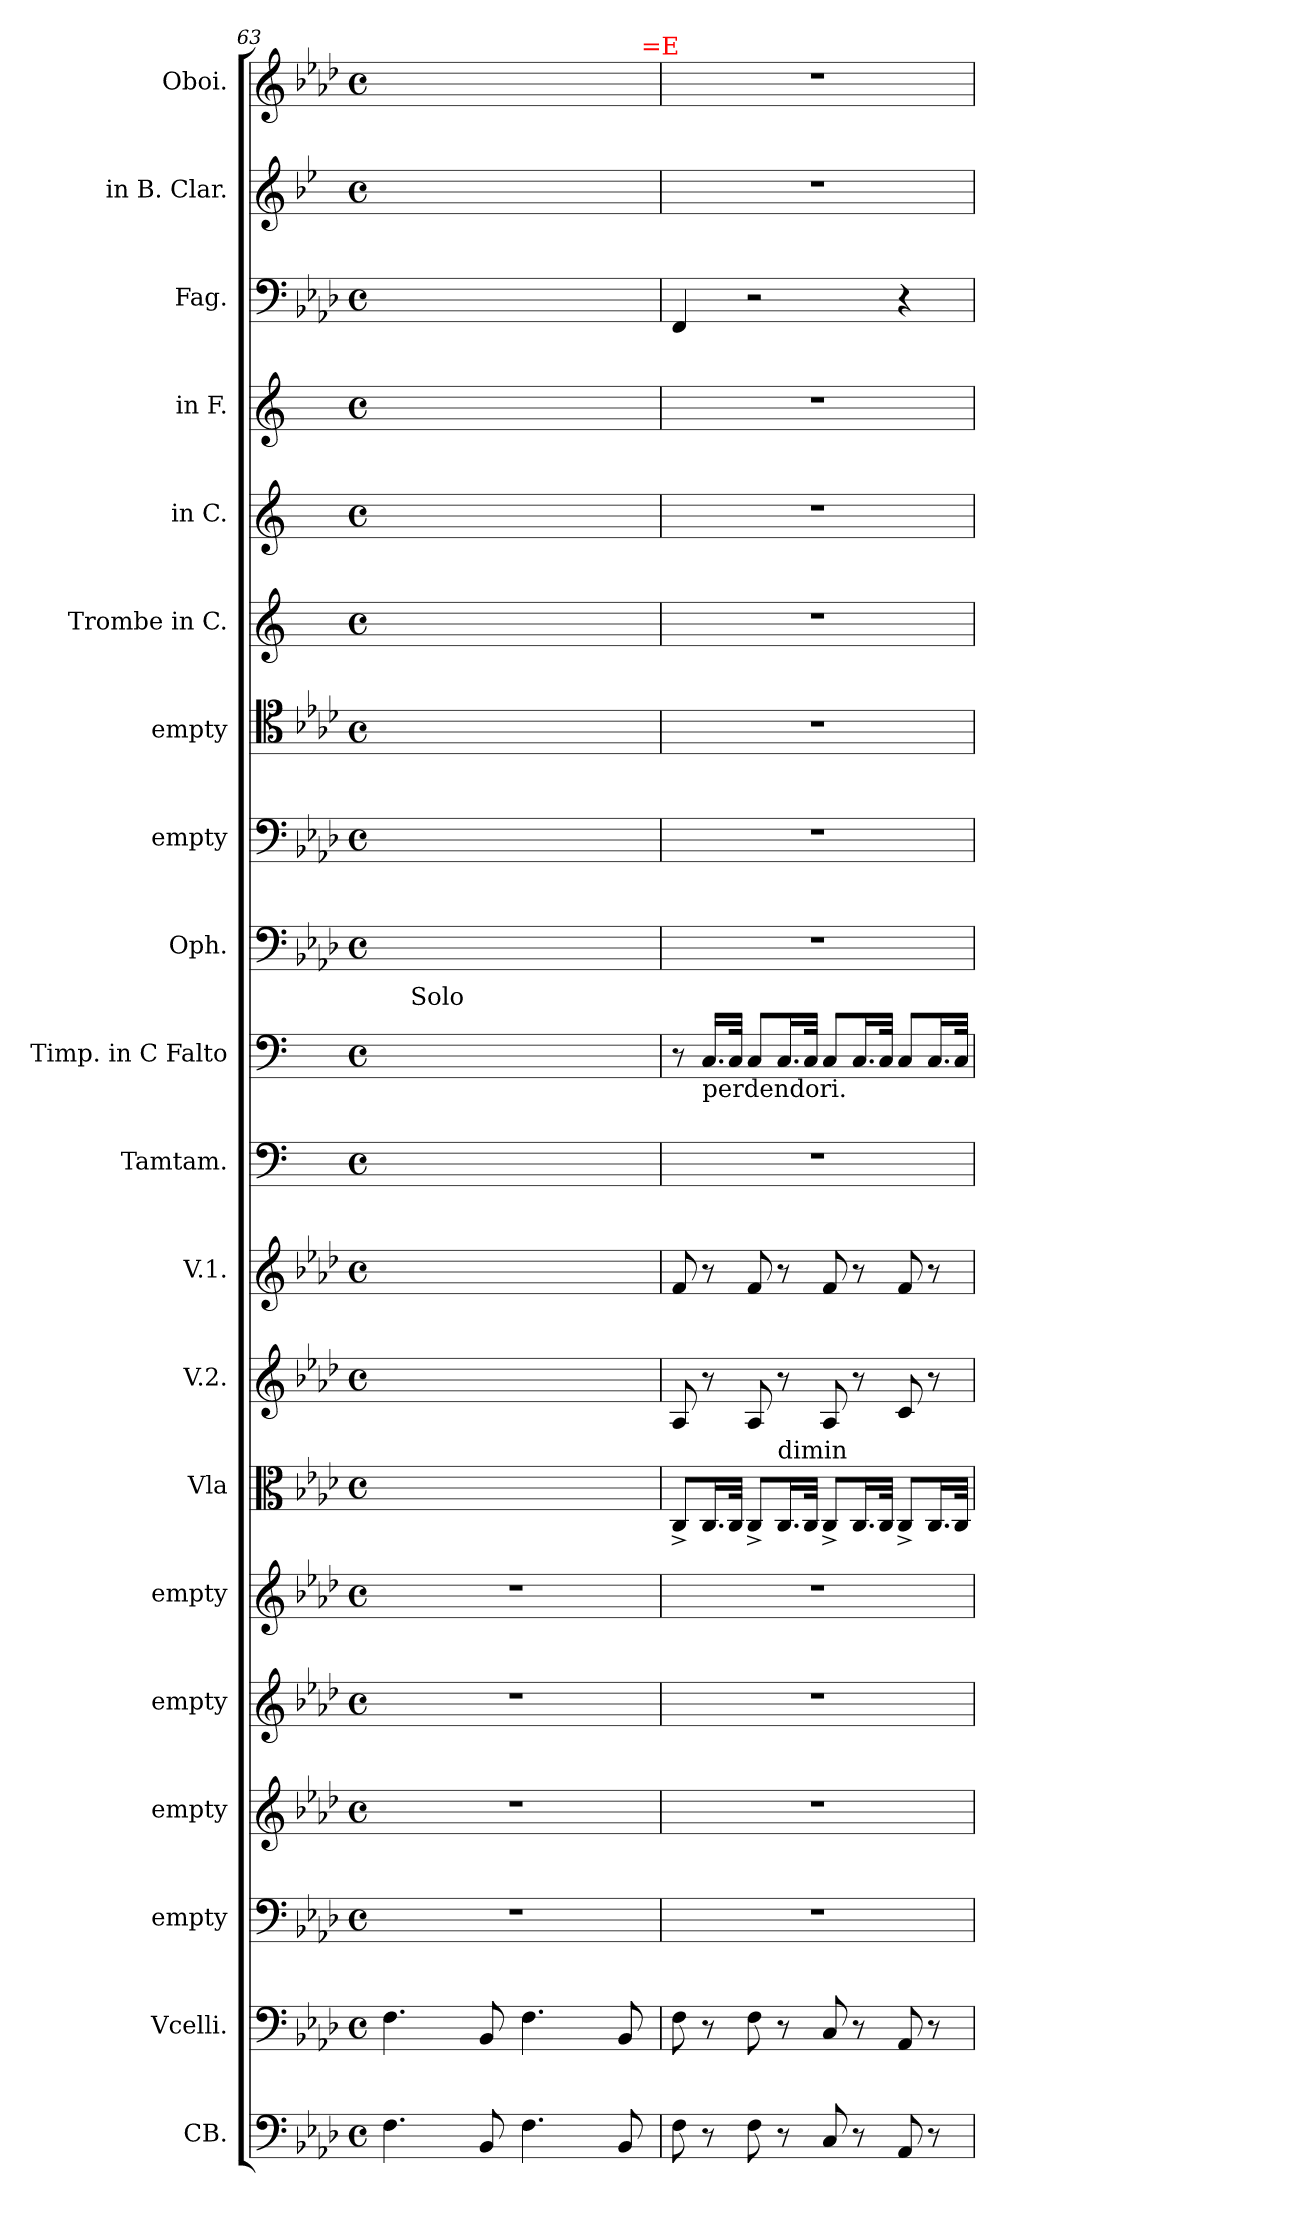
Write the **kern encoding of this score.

**kern	**kern	**kern	**kern	**kern	**kern	**kern	**kern	**kern	**kern	**kern	**kern	**kern	**kern	**kern	**kern	**kern	**kern	**kern	**kern
*part20	*part19	*part18	*part17	*part16	*part15	*part14	*part13	*part12	*part11	*part10	*part9	*part8	*part7	*part6	*part5	*part4	*part3	*part2	*part1
*staff20	*staff19	*staff18	*staff17	*staff16	*staff15	*staff14	*staff13	*staff12	*staff11	*staff10	*staff9	*staff8	*staff7	*staff6	*staff5	*staff4	*staff3	*staff2	*staff1
*I"CB.	*I"Vcelli.	*I"empty	*I"empty	*I"empty	*I"empty	*I"Vla	*I"V.2.	*I"V.1.	*I"Tamtam.	*I"Timp. in C Falto	*I"Oph.	*I"empty	*I"empty	*I"Trombe in C.	*I"in C.	*I"in F.	*I"Fag.	*I"in B. Clar.	*I"Oboi.
*I'Cb	*	*	*	*	*	*I'Vla	*I'V	*I'V	*	*I'Timp	*	*	*	*	*	*	*	*	*I'Ob
*clefF4	*clefF4	*clefF4	*clefG2	*clefG2	*clefG2	*clefC3	*clefG2	*clefG2	*clefF4	*clefF4	*clefF4	*clefF4	*clefC4	*clefG2	*clefG2	*clefG2	*clefF4	*clefG2	*clefG2
*	*	*	*ITrd8c12	*	*	*	*	*	*	*	*	*	*	*	*	*ITrd4c7	*	*ITrd1c2	*
*k[b-e-a-d-]	*k[b-e-a-d-]	*k[b-e-a-d-]	*k[b-e-a-d-]	*k[b-e-a-d-]	*k[b-e-a-d-]	*k[b-e-a-d-]	*k[b-e-a-d-]	*k[b-e-a-d-]	*k[]	*k[]	*k[b-e-a-d-]	*k[b-e-a-d-]	*k[b-e-a-d-]	*k[]	*k[]	*k[b-]	*k[b-e-a-d-]	*k[b-e-a-d-]	*k[b-e-a-d-]
*f:	*f:	*f:	*f:	*f:	*f:	*f:	*f:	*f:	*	*	*f:	*f:	*f:	*	*	*	*f:	*f:	*f:
*M4/4	*M4/4	*M4/4	*M4/4	*M4/4	*M4/4	*M4/4	*M4/4	*M4/4	*M4/4	*M4/4	*M4/4	*M4/4	*M4/4	*M4/4	*M4/4	*M4/4	*M4/4	*M4/4	*M4/4
*met(c)	*met(c)	*met(c)	*met(c)	*met(c)	*met(c)	*met(c)	*met(c)	*met(c)	*met(c)	*met(c)	*met(c)	*met(c)	*met(c)	*met(c)	*met(c)	*met(c)	*met(c)	*met(c)	*met(c)
=63	=63	=63	=63	=63	=63	=63	=63	=63	=63	=63	=63	=63	=63	=63	=63	=63	=63	=63	=63
*	*	*	*	*	*	*	*	*	*	*	*	*	*	*	*	*	*	*	*^
4.F\	4.F\	1r	1r	1r	1r	4.C/yy	4.A-/yy	4.f/yy	1ryy	8ryy	1ryy	1ryy	1ryy	1ryy	1ryy	1ryy	1FFyy	4A-yy/ 4fyy/	1ryy	2ryy
!	!	!	!	!	!	!	!	!	!	!LO:TX:a:t=Solo	!	!	!	!	!	!	!	!	!	!
.	.	.	.	.	.	.	.	.	.	16.C/LLyy	.	.	.	.	.	.	.	.	.	.
.	.	.	.	.	.	.	.	.	.	32C/JJkyy	.	.	.	.	.	.	.	.	.	.
.	.	.	.	.	.	.	.	.	.	4F\yy	.	.	.	.	.	.	.	2ryy	.	.
8BB-/	8BB-/	.	.	.	.	16.D-/LLyy	16.B-/LLyy	16.f/LLyy	.	.	.	.	.	.	.	.	.	.	.	.
.	.	.	.	.	.	32D-/JJkyy	32B-/JJkyy	32f/JJkyy	.	.	.	.	.	.	.	.	.	.	.	.
4.F\	4.F\	.	.	.	.	4.C/yy	4.A-/yy	4.f/yy	.	8ryy	.	.	.	.	.	.	.	.	.	4...ryy
.	.	.	.	.	.	.	.	.	.	16.C/LLyy	.	.	.	.	.	.	.	.	.	.
.	.	.	.	.	.	.	.	.	.	32C/JJkyy	.	.	.	.	.	.	.	.	.	.
.	.	.	.	.	.	.	.	.	.	4F\yy	.	.	.	.	.	.	.	4ryy	.	.
8BB-/	8BB-/	.	.	.	.	16.D-/LLyy	16.B-/LLyy	16.f/LLyy	.	.	.	.	.	.	.	.	.	.	.	.
!	!	!	!	!	!	!	!	!	!	!	!	!	!	!	!	!	!	!	!	!LO:TX:a:color=red:t==E
.	.	.	.	.	.	32D-/JJkyy	32B-/JJkyy	32f/JJkyy	.	.	.	.	.	.	.	.	.	.	.	32ryy
*	*	*	*	*	*	*	*	*	*	*	*	*	*	*	*	*	*	*	*v	*v
=64	=64	=64	=64	=64	=64	=64	=64	=64	=64	=64	=64	=64	=64	=64	=64	=64	=64	=64	=64
8F\	8F\	1r	1r	1r	1r	8C^/L	8A-/	8f/	1r	8r	1r	1r	1r	1r	1r	1r	4FF/	1r	1r
!	!	!	!	!	!	!	!	!	!	!LO:TX:b:t=perdendori.	!	!	!	!	!	!	!	!	!
8r	8r	.	.	.	.	16.C/L	8r	8r	.	16.C/LL	.	.	.	.	.	.	.	.	.
.	.	.	.	.	.	32C/JJk	.	.	.	32C/JJk	.	.	.	.	.	.	.	.	.
8F\	8F\	.	.	.	.	8C^/L	8A-/	8f/	.	8C/L	.	.	.	.	.	.	2r	.	.
!	!	!	!	!	!	!LO:TX:t=dimin	!	!	!	!	!	!	!	!	!	!	!	!	!
8r	8r	.	.	.	.	16.C/L	8r	8r	.	16.C/L	.	.	.	.	.	.	.	.	.
.	.	.	.	.	.	32C/JJk	.	.	.	32C/JJk	.	.	.	.	.	.	.	.	.
8C/	8C/	.	.	.	.	8C^/L	8A-/	8f/	.	8C/L	.	.	.	.	.	.	.	.	.
8r	8r	.	.	.	.	16.C/L	8r	8r	.	16.C/L	.	.	.	.	.	.	.	.	.
.	.	.	.	.	.	32C/JJk	.	.	.	32C/JJk	.	.	.	.	.	.	.	.	.
8AA-/	8AA-/	.	.	.	.	8C^/L	8c/	8f/	.	8C/L	.	.	.	.	.	.	4r	.	.
8r	8r	.	.	.	.	16.C/L	8r	8r	.	16.C/L	.	.	.	.	.	.	.	.	.
.	.	.	.	.	.	32C/JJk	.	.	.	32C/JJk	.	.	.	.	.	.	.	.	.
=	=	=	=	=	=	=	=	=	=	=	=	=	=	=	=	=	=	=	=
*-	*-	*-	*-	*-	*-	*-	*-	*-	*-	*-	*-	*-	*-	*-	*-	*-	*-	*-	*-
